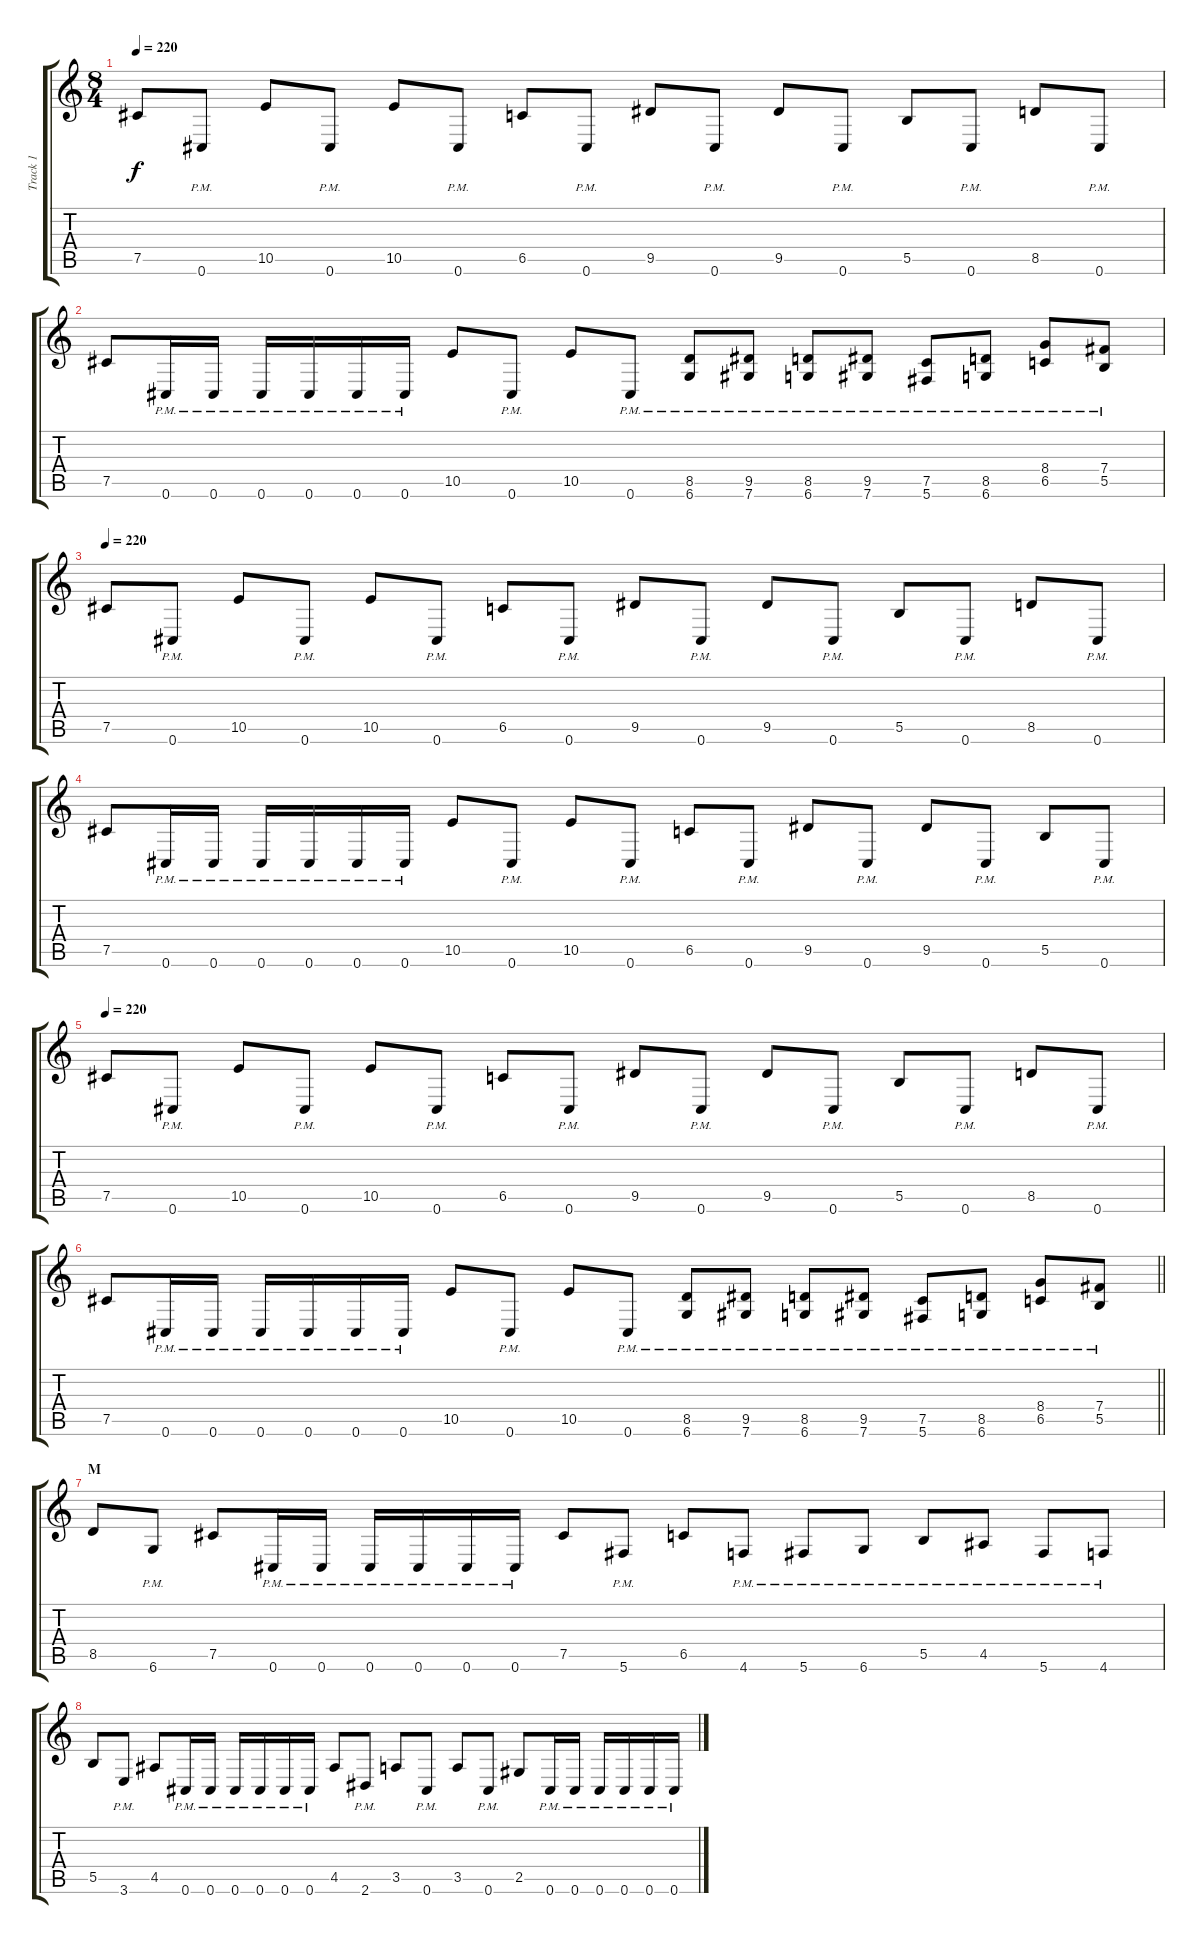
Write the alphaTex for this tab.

\track ("Track 1" "Track 1") {instrument distortionguitar}
\staff {score tabs}
\tuning (Db4 Ab3 E3 B2 Gb2 Db2) {hide}
\ts (8 4)
\tempo 220
\clef g2
\ks c
7.5.8{dy f} 0.6{pm}.8 10.5.8 0.6{pm}.8 10.5.8 0.6{pm}.8 6.5.8 0.6{pm}.8 9.5.8 0.6{pm}.8 9.5.8 0.6{pm}.8 5.5.8 0.6{pm}.8 8.5.8 0.6{pm}.8 |
7.5.8 0.6{pm}.16 0.6{pm}.16 0.6{pm}.16 0.6{pm}.16 0.6{pm}.16 0.6{pm}.16 10.5.8 0.6{pm}.8 10.5.8 0.6{pm}.8 (8.5{pm} 6.6{pm}).8 (9.5{pm} 7.6{pm}).8 (8.5{pm} 6.6{pm}).8 (9.5{pm} 7.6{pm}).8 (7.5{pm} 5.6{pm}).8 (8.5{pm} 6.6{pm}).8 (8.4{pm} 6.5{pm}).8 (7.4{pm} 5.5{pm}).8 |
\tempo 220
7.5.8 0.6{pm}.8 10.5.8 0.6{pm}.8 10.5.8 0.6{pm}.8 6.5.8 0.6{pm}.8 9.5.8 0.6{pm}.8 9.5.8 0.6{pm}.8 5.5.8 0.6{pm}.8 8.5.8 0.6{pm}.8 |
7.5.8 0.6{pm}.16 0.6{pm}.16 0.6{pm}.16 0.6{pm}.16 0.6{pm}.16 0.6{pm}.16 10.5.8 0.6{pm}.8 10.5.8 0.6{pm}.8 6.5.8 0.6{pm}.8 9.5.8 0.6{pm}.8 9.5.8 0.6{pm}.8 5.5.8 0.6{pm}.8 |
\tempo 220
7.5.8 0.6{pm}.8 10.5.8 0.6{pm}.8 10.5.8 0.6{pm}.8 6.5.8 0.6{pm}.8 9.5.8 0.6{pm}.8 9.5.8 0.6{pm}.8 5.5.8 0.6{pm}.8 8.5.8 0.6{pm}.8 |
\barLineRight lightlight
7.5.8 0.6{pm}.16 0.6{pm}.16 0.6{pm}.16 0.6{pm}.16 0.6{pm}.16 0.6{pm}.16 10.5.8 0.6{pm}.8 10.5.8 0.6{pm}.8 (8.5{pm} 6.6{pm}).8 (9.5{pm} 7.6{pm}).8 (8.5{pm} 6.6{pm}).8 (9.5{pm} 7.6{pm}).8 (7.5{pm} 5.6{pm}).8 (8.5{pm} 6.6{pm}).8 (8.4{pm} 6.5{pm}).8 (7.4{pm} 5.5{pm}).8 |
\section ("" "M")
8.5.8 6.6{pm}.8 7.5.8 0.6{pm}.16 0.6{pm}.16 0.6{pm}.16 0.6{pm}.16 0.6{pm}.16 0.6{pm}.16 7.5.8 5.6{pm}.8 6.5.8 4.6{pm}.8 5.6{pm}.8 6.6{pm}.8 5.5{pm}.8 4.5{pm}.8 5.6{pm}.8 4.6{pm}.8 |
5.5.8 3.6{pm}.8 4.5.8 0.6{pm}.16 0.6{pm}.16 0.6{pm}.16 0.6{pm}.16 0.6{pm}.16 0.6{pm}.16 4.5.8 2.6{pm}.8 3.5.8 0.6{pm}.8 3.5.8 0.6{pm}.8 2.5.8 0.6{pm}.16 0.6{pm}.16 0.6{pm}.16 0.6{pm}.16 0.6{pm}.16 0.6{pm}.16
